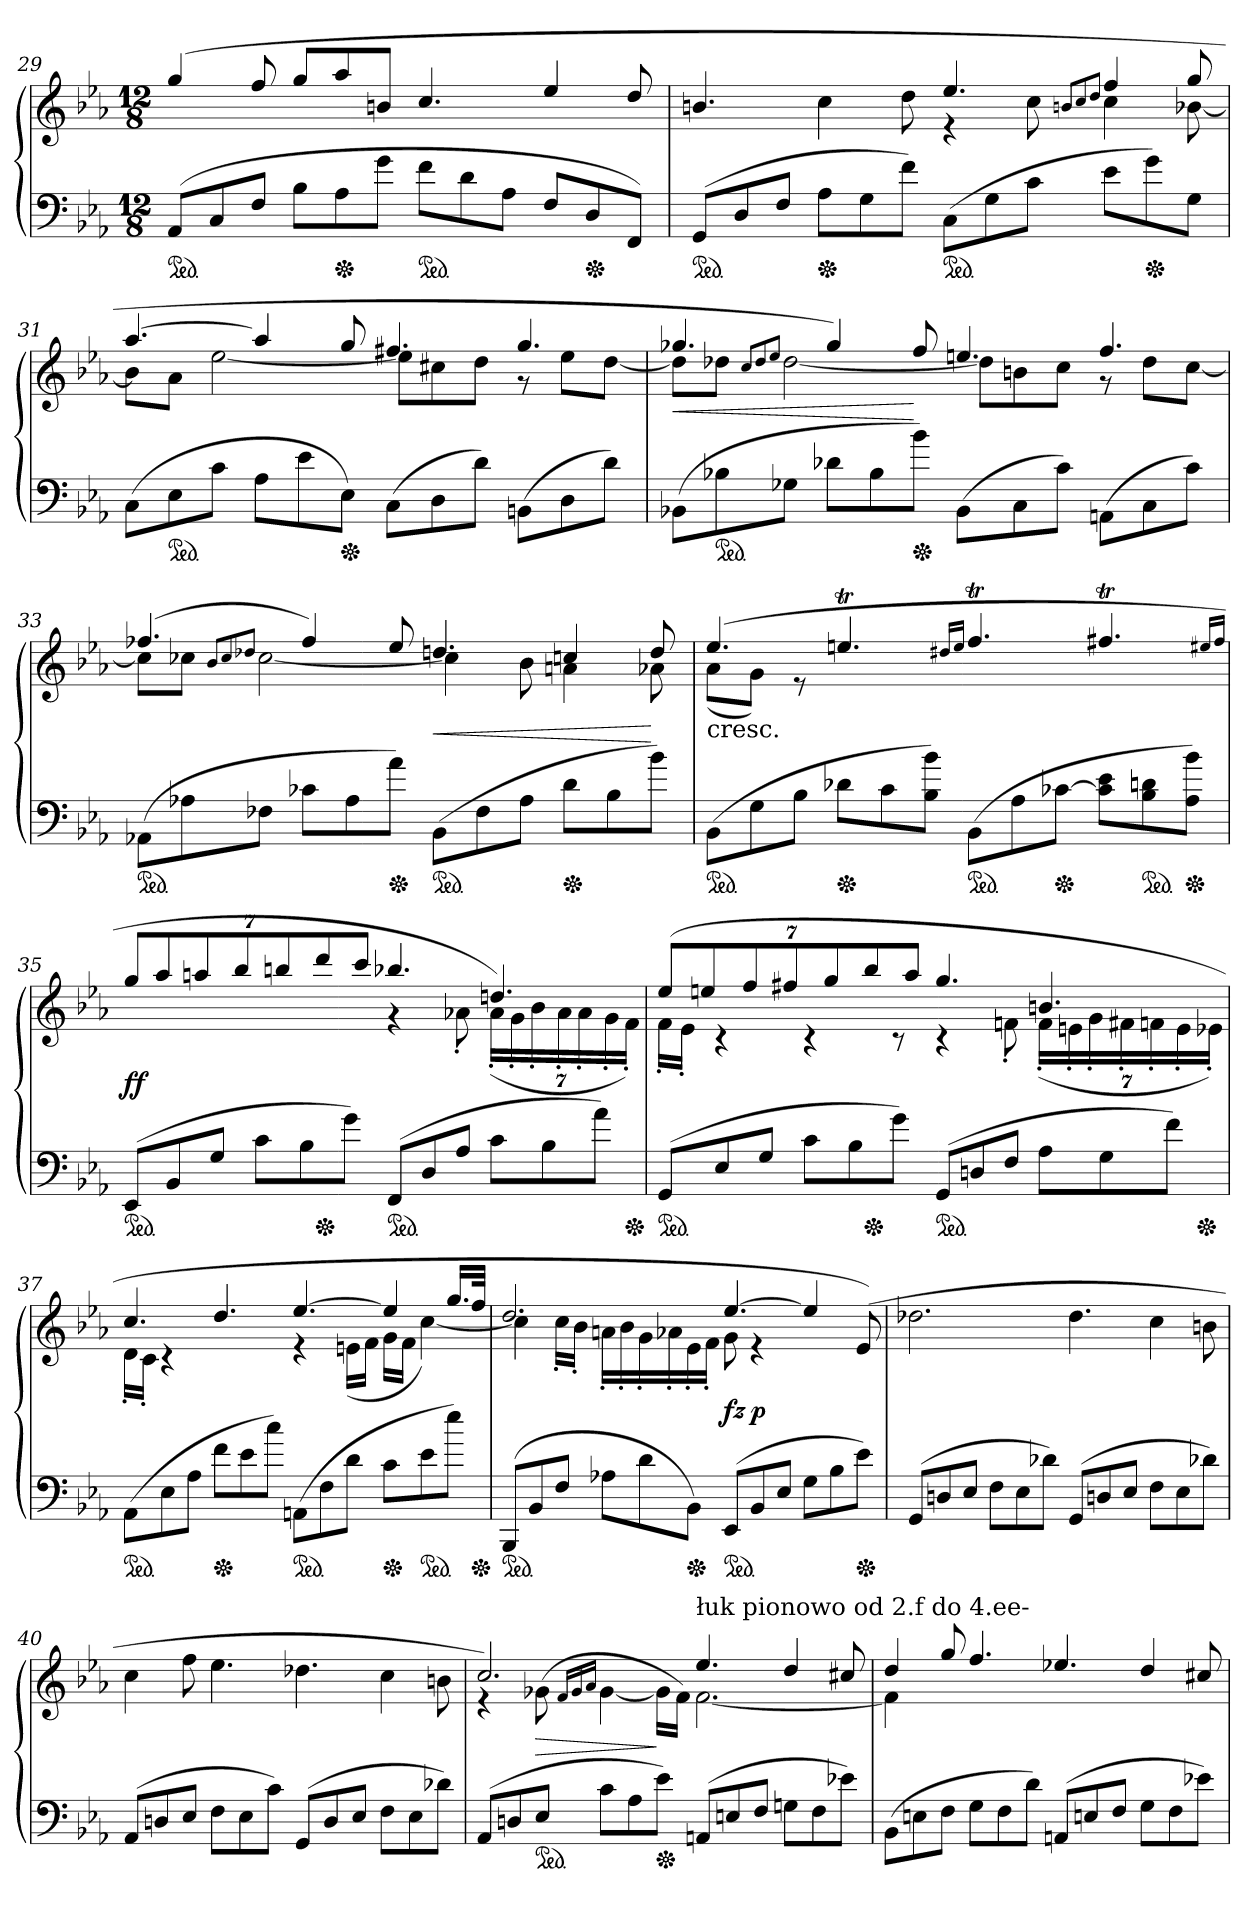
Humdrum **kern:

**kern	**kern	**dynam
*part1	*part1	*part1
*staff2	*staff1	*staff1/2
*clefF4	*clefG2	*
*k[b-e-a-]	*k[b-e-a-]	*
*M12/8	*M12/8	*
*ped	*	*
=29	=29	=29
(<8AA-L	(>4gg/	.
8C	.	.
8FJ	8ff/	.
8B-L	8gg/L	.
*Xped	*	*
8A-	8aa-/	.
8g\J	8bn/J	.
*ped	*	*
8f\L	4.cc/	.
8d\	.	.
8A-J	.	.
8FL	4ee-/	.
*Xped	*	*
8D	.	.
8FFJ)	8dd/	.
=30	=30	=30
*	*^	*
*ped	*	*	*
(>8GGL	4.bn/	2.ryy	.
8D	.	.	.
8FJ	.	.	.
*Xped	*	*	*
8A-L	4cc	.	.
8G	.	.	.
8fJ)	8dd	.	.
*ped	*	*	*
(>8CL	4.ee-	4re	.
8G	.	.	.
8cJ	.	8cc	.
.	8qbn/L	.	.
.	8qcc/	.	.
.	8qdd/J	.	.
8e-L	4ff	4cc	.
*Xped	*	*	*
8g)	.	.	.
8GJ	8gg	[8b-X	.
=31	=31	=31	=31
(>8CL	[4.aa-	8b-L]	.
*ped	*	*	*
8E-	.	8a-J	.
8cJ	.	[2ee-	.
8A-L	4aa-]	.	.
8e-	.	.	.
*Xped	*	*	*
8E-J)	8gg	.	.
(>8CL	4.ff#X	8ee-L]	.
8D	.	8cc#X	.
8dJ)	.	8ddJ	.
(>8BBnL	4.gg	8r	.
8D	.	8ee-L	.
8dJ)	.	[8ddJ	.
=32	=32	=32	=32
(<8BB-XL	4.gg-X	8ddL]	<
*ped	*	*	*
8B-X	.	8dd-XJ	.
.	.	8qcc/L	.
.	.	8qdd-/	.
.	.	8qee-/J	.
8G-XJ	.	[2dd-	.
8d-XL	4gg-)	.	.
8B-	.	.	.
*Xped	*	*	*
8b-\J)	8ff	.	[
(>8BB-L	4.een	8dd-L]	.
8C	.	8bn	.
8cJ)	.	8ccJ	.
(>8AAnL	4.ff	8r	.
8C	.	8dd-L	.
8cJ)	.	[8ccJ	.
=33	=33	=33	=33
*ped	*	*	*
(<8AA-XL	(>4.ff-X	8ccL]	.
8A-X	.	8cc-XJ	.
.	.	8qb-/L	.
.	.	8qcc-/	.
.	.	8qdd-X/J	.
8F-XJ	.	[2cc-	.
8c-XL	4ff-)	.	.
8A-	.	.	.
*Xped	*	*	*
8a-\J)	8ee-	.	.
*ped	*	*	*
(<8BB-L	4.ddn	4cc-]	<
8F-	.	.	.
8A-J	.	8b-	.
*Xped	*	*	*
8dL	4ccn	4an	.
8B-	.	.	.
8b-J)	8dd	8a-X	[
=34	=34	=34	=34
!	!LO:TX:c:t=cresc.	!	!
*ped	*	*	*
(<8BB-L	(>4.ee-	(>8a-L	.
8G	.	8gJ)	.
8B-J	.	8re	.
!LO:TX:b:t=linia przerywana od cresc. do końca taktu	!	!	!
*Xped	*	*	*
8d-XL	4.eent/	4.ryy	.
8c	.	.	.
8B-\ 8b-\J)	.	.	.
.	16qdd#X/LL	.	.
.	16qee/JJ	.	.
*ped	*	*	*
(<8BB-L	4.ffT/	2.ryy	.
8A-	.	.	.
*Xped	*	*	*
[8c-XJ	.	.	.
8c-] 8e-L	4.ff#Xt/	.	.
*ped	*	*	*
8B- 8dn	.	.	.
*Xped	*	*	*
8A-\ 8b-\J)	.	.	.
.	16qee#X/LL	.	.
.	16qff#/JJ	.	.
=35	=35	=35	=35
*ped	*	*	*
(<8EE-L	28%3gg/L	2.ryy	ff
.	28%3aa-	.	.
8BB-	.	.	.
.	28%3aan	.	.
8GJ	.	.	.
.	28%3bb-	.	.
8cL	.	.	.
.	28%3bbn	.	.
8B-	.	.	.
*Xped	*	*	*
.	28%3ddd	.	.
8g\J)	.	.	.
.	28%3cccJ	.	.
*ped	*	*	*
(<8FFL	4.bb-X	4rg	.
8D	.	.	.
8A-J	.	8a-X'<	.
8cL	4.ddn)	(>56%3a-'<LL	.
.	.	56%3g'<	.
.	.	56%3b-'<	.
8B-	.	.	.
.	.	56%3a-'<	.
.	.	56%3a-'<	.
8a-J)	.	.	.
.	.	56%3g'<	.
*Xped	*	*	*
.	.	56%3f'<JJ)	.
=36	=36	=36	=36
*ped	*	*	*
(<8GG/L	(>28%3ee-L	16f'<LL	.
.	.	16e-'<JJ	.
.	28%3een	.	.
8E-	.	4rc	.
.	28%3ff	.	.
8GJ	.	.	.
.	28%3ff#X	.	.
8cL	.	4rc	.
.	28%3gg	.	.
8B-	.	.	.
*Xped	*	*	*
.	28%3bb-	.	.
8g\J)	.	8rc	.
.	28%3aa-J	.	.
*ped	*	*	*
(<8GGL	4.gg	4rc	.
8Dn	.	.	.
8FJ	.	8fn'<	.
8A-L	4.bn	(>56%3f'<LL	.
.	.	56%3en'<	.
.	.	56%3g'<	.
8G	.	.	.
.	.	56%3f#X'<	.
.	.	56%3fn'<	.
8fJ)	.	.	.
.	.	56%3e'<	.
*Xped	*	*	*
.	.	56%3e-X'<JJ)	.
=37	=37	=37	=37
*ped	*	*	*
(<8AA-L	4.cc	16d'<LL	.
.	.	16c'<JJ	.
8E-	.	4rc	.
8A-J	.	.	.
*Xped	*	*	*
8f\L	4.dd/	4.ryy	.
8e-\	.	.	.
8cc\J)	.	.	.
*ped	*	*	*
(<8AAnL	[4.ee-	4re	.
8F	.	.	.
8dJ	.	(<16enLL	.
.	.	16fJJ	.
*Xped	*	*	*
8cL	4ee-]	16gLL	.
.	.	16fJJ	.
*ped	*	*	*
8e-	.	[4cc)	.
8ee-\J)	16.ggLL	.	.
*Xped	*	*	*
.	32ffJJk	.	.
=38	=38	=38	=38
*ped	*	*	*
(<8BBB-L	2.dd	4cc]	.
8BB-	.	.	.
8FJ	.	16cc'<LL	.
.	.	16b-'<JJ	.
8A-XL	.	16an'<LL	.
.	.	16b-'<	.
8d	.	16g'<	.
.	.	16a-X'<	.
*Xped	*	*	*
8BB-J)	.	16e-'<	.
.	.	16f'<JJ	.
*ped	*	*	*
(<8EE-L	[4.ee-	8g	fz
8BB-	.	4re	p
8E-J	.	.	.
8GL	4ee-/]	4.ryy	.
8B-	.	.	.
*Xped	*	*	*
8e-\J)	(>8e-)	.	.
*	*v	*v	*
=39	=39	=39
(<8GGL	2.dd-X	.
8Dn	.	.
8E-J	.	.
8FL	.	.
8E-	.	.
8d-XJ)	.	.
(<8GGL	4.dd-	.
8Dn	.	.
8E-J	.	.
8FL	4cc	.
8E-	.	.
8d-XJ)	8bn	.
=40	=40	=40
(<8AA-L	4cc	.
8Dn	.	.
8E-J	8ff	.
8FL	4.ee-	.
8E-	.	.
8cJ)	.	.
(<8GGL	4.dd-X	.
8D	.	.
8E-J	.	.
8FL	4cc	.
8E-	.	.
8d-XJ)	8bn	.
=41	=41	=41
*	*^	*
(<8AA-L	2.cc)	4re	.
8Dn	.	.	.
*ped	*	*	*
8E-J	.	(>8g-X	>
.	.	16qf/LL	.
.	.	16qg-/	.
.	.	16qa-/JJ	.
8cL	.	[4g-	.
8A-	.	.	.
*Xped	*	*	*
8e-J)	.	16g-LL]	]
.	.	16fJJ)	.
!	!LO:TX:a:t=łuk pionowo od 2.f do 4.ee-	!	!
(<8AAn/L	(4.ee-	[2.f)	.
8En	.	.	.
8FJ	.	.	.
8GnL	4dd	.	.
8F	.	.	.
8e-XJ)	8cc#X	.	.
=42	=42	=42	=42
(<8BB-L	4dd	4f]	.
8En	.	.	.
8FJ	8gg/	2ryy	.
8GL	4.ff/	.	.
8F	.	.	.
8dJ)	.	.	.
(<8AAnL	4.ee-X/	2.ryy	.
8En	.	.	.
8FJ	.	.	.
8GL	4dd/	.	.
8F	.	.	.
8e-XJ)	8cc#X/	.	.
*	*v	*v	*
=	=	=
*-	*-	*-
